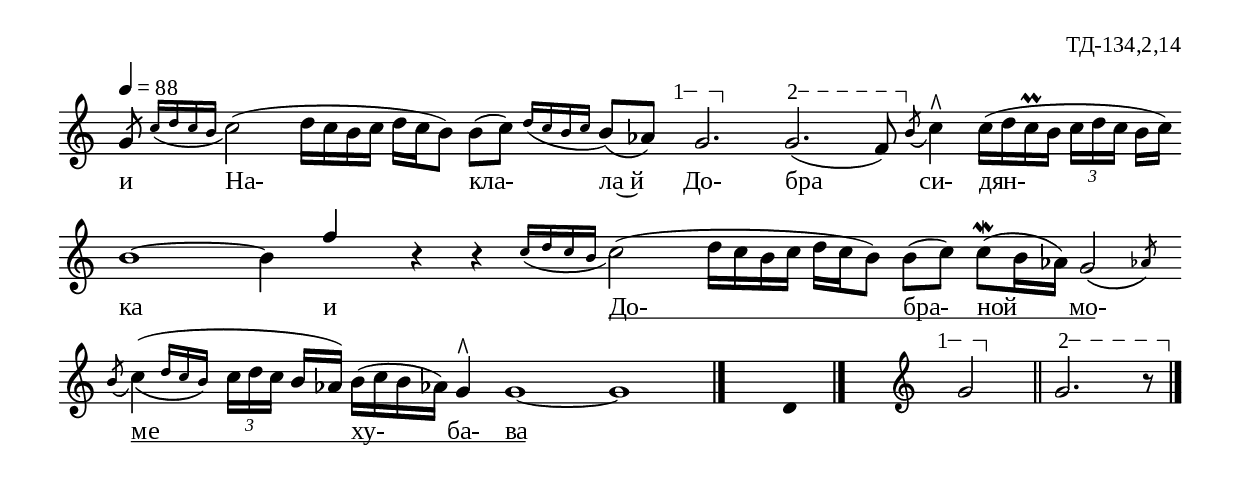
%{
td_134_2_14
%}

\include "td-preamble.ly"

\score {
\relative c'' {
\tempo 4 = 88
\cadenzaOn
\override Glissando #'style = #'zigzag
\phrasingSlurDown
{ \stdB g8 \stdE }
\acciaccatura { c16[ d c b] } c2( d16[ c b c] d[ c b8]) b[( c])
\acciaccatura { d16[ c b c] } b8[( aes]) \bar ""
\varA
s4\startTextSpan g2.\stopTextSpan
\varB
g\startTextSpan( f8\stopTextSpan)
\bar ""
\acciaccatura b8 c4^\rtoe \bar "" 
c16[( d c\prall b] \times 2/3 { c[ d c] } b[ c]) \bar "" b1~ b4 \bar ""
%%\break
\stemUp \noteFi f'4\glissando r r \stemNeutral \bar ""
\acciaccatura { c16[ d c b] } c2( d16[ c b c] d[ c b8]) 
\bar ""
b[( c]) \bar "" c\mordent[( b16 aes!]) \afterGrace g2\( { \stdB aes!8\) \stdE } \bar ""
\break
\acciaccatura b8 \afterGrace c4(\( { d16[ c b]\) } \times 2/3 { c16[ d c] } b[ aes!])
b[( c b aes!]) g4^\rtoe g1~g
 \bar "|." 
s4 \fixB d \fixC
 \bar "|."  
 s16 \clef treble
 \varA
s4\startTextSpan g2\stopTextSpan \bar "||"
 \varB
g2.\startTextSpan r8\stopTextSpan
 \bar "|."  
}
\addlyrics { и На- кла- ла~й До- бра си- дян- ка и 
До- \startTextSpan бра- ной мо- \stopTextSpan 
ме \startTextSpan ху- ба- ва \stopTextSpan }
%
\layout {
   \context { 
	    \Staff \remove "Time_signature_engraver" } 
  indent = #0
  line-width = 190\mm
  ragged-right=##f
\context {
      \Lyrics
      \consists "Text_spanner_engraver"
      \override TextSpanner #'direction = #DOWN
      \override TextSpanner #'style = #'line    
      \override TextSpanner #'outside-staff-priority = ##f
      \override TextSpanner #'padding = #0.2 % sets the distance of the line from the lyrics
      \override TextSpanner #'bound-details =
      #`((left . ((Y . 0)
                  (padding . 0)
                  (attach-dir . ,LEFT)))
         (left-broken . ((end-on-note . #t)))
         (right . ((Y . 0)
                   (padding . 0)
                   (attach-dir . ,RIGHT))))
    }
  
}
%
\midi { 
	\context {
		\Score tempoWholesPerMinute = #(ly:make-moment 88 4)
		}
	}
}
%
\header{
  opus = "ТД-134,2,14"
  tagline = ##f
}


